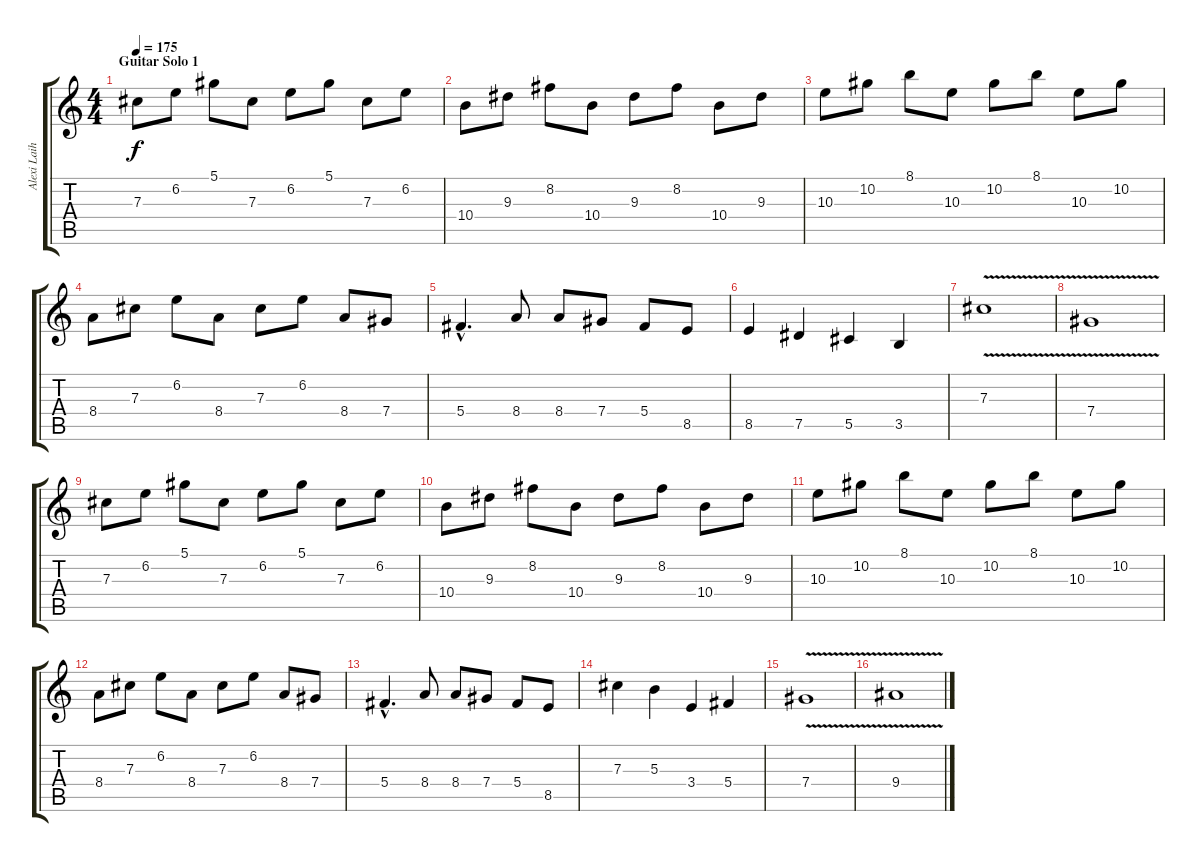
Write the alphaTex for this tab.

\track ("Alexi Laiho" "Alexi Laih") {instrument distortionguitar}
\staff {score tabs}
\tuning (Eb4 Bb3 Gb3 Db3 Ab2 Eb2) {hide}
\ts (4 4)
\section ("" "Guitar Solo 1")
\tempo 175
\clef g2
\ks c
7.3.8{dy f} 6.2.8 5.1.8 7.3.8 6.2.8 5.1.8 7.3.8 6.2.8 |
10.4.8 9.3.8 8.2.8 10.4.8 9.3.8 8.2.8 10.4.8 9.3.8 |
10.3.8 10.2.8 8.1.8 10.3.8 10.2.8 8.1.8 10.3.8 10.2.8 |
8.4.8 7.3.8 6.2.8 8.4.8 7.3.8 6.2.8 8.4.8 7.4.8 |
5.4{hac}.4{d} 8.4.8 8.4.8 7.4.8 5.4.8 8.5.8 |
8.5.4 7.5.4 5.5.4 3.5.4 |
7.3{v}.1 |
7.4{v}.1 |
7.3.8 6.2.8 5.1.8 7.3.8 6.2.8 5.1.8 7.3.8 6.2.8 |
10.4.8 9.3.8 8.2.8 10.4.8 9.3.8 8.2.8 10.4.8 9.3.8 |
10.3.8 10.2.8 8.1.8 10.3.8 10.2.8 8.1.8 10.3.8 10.2.8 |
8.4.8 7.3.8 6.2.8 8.4.8 7.3.8 6.2.8 8.4.8 7.4.8 |
5.4{hac}.4{d} 8.4.8 8.4.8 7.4.8 5.4.8 8.5.8 |
7.3.4 5.3.4 3.4.4 5.4.4 |
7.4{v}.1 |
9.4{v}.1
